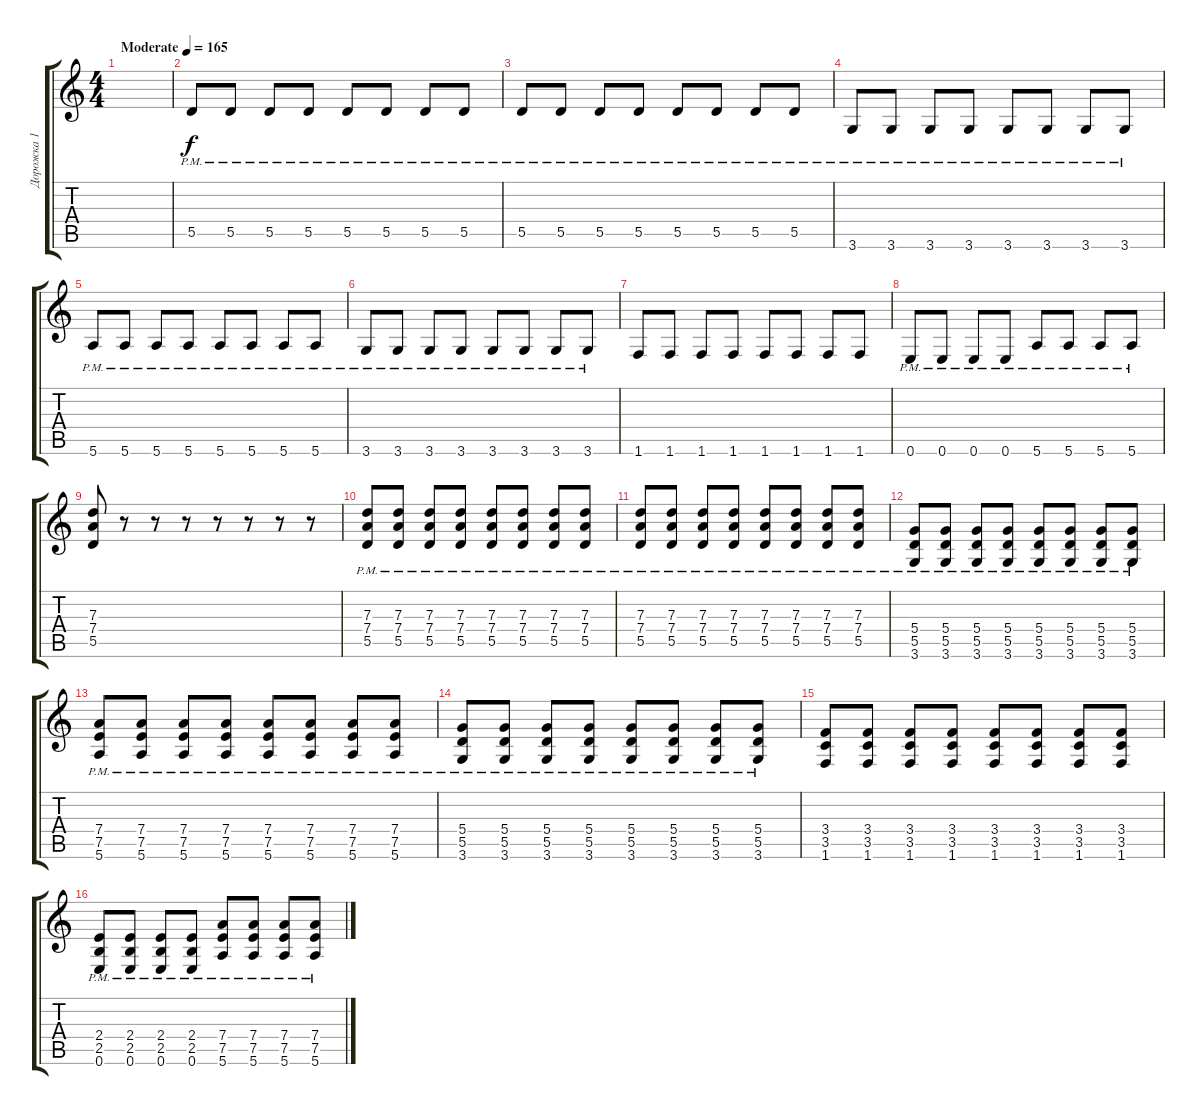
\track ("Дорожка 1" "Дорожка 1") {instrument distortionguitar}
\staff {score tabs}
\tuning (E4 B3 G3 D3 A2 E2) {hide}
\ts (4 4)
\tempo (165 "Moderate")
\clef g2
\ks c
|
5.5{pm}.8 5.5{pm}.8 5.5{pm}.8 5.5{pm}.8 5.5{pm}.8 5.5{pm}.8 5.5{pm}.8 5.5{pm}.8 |
5.5{pm}.8 5.5{pm}.8 5.5{pm}.8 5.5{pm}.8 5.5{pm}.8 5.5{pm}.8 5.5{pm}.8 5.5{pm}.8 |
3.6{pm}.8 3.6{pm}.8 3.6{pm}.8 3.6{pm}.8 3.6{pm}.8 3.6{pm}.8 3.6{pm}.8 3.6{pm}.8 |
5.6{pm}.8 5.6{pm}.8 5.6{pm}.8 5.6{pm}.8 5.6{pm}.8 5.6{pm}.8 5.6{pm}.8 5.6{pm}.8 |
3.6{pm}.8 3.6{pm}.8 3.6{pm}.8 3.6{pm}.8 3.6{pm}.8 3.6{pm}.8 3.6{pm}.8 3.6{pm}.8 |
1.6.8 1.6.8 1.6.8 1.6.8 1.6.8 1.6.8 1.6.8 1.6.8 |
0.6{pm}.8 0.6{pm}.8 0.6{pm}.8 0.6{pm}.8 5.6{pm}.8 5.6{pm}.8 5.6{pm}.8 5.6{pm}.8 |
(7.3 7.4 5.5).8 r.8 r.8 r.8 r.8 r.8 r.8 r.8 |
(7.3 7.4 5.5{pm}).8 (7.3 7.4 5.5{pm}).8 (7.3 7.4 5.5{pm}).8 (7.3 7.4 5.5{pm}).8 (7.3 7.4 5.5{pm}).8 (7.3 7.4 5.5{pm}).8 (7.3 7.4 5.5{pm}).8 (7.3 7.4 5.5{pm}).8 |
(7.3 7.4 5.5{pm}).8 (7.3 7.4 5.5{pm}).8 (7.3 7.4 5.5{pm}).8 (7.3 7.4 5.5{pm}).8 (7.3 7.4 5.5{pm}).8 (7.3 7.4 5.5{pm}).8 (7.3 7.4 5.5{pm}).8 (7.3 7.4 5.5{pm}).8 |
(5.4 5.5 3.6{pm}).8 (5.4 5.5 3.6{pm}).8 (5.4 5.5 3.6{pm}).8 (5.4 5.5 3.6{pm}).8 (5.4 5.5 3.6{pm}).8 (5.4 5.5 3.6{pm}).8 (5.4 5.5 3.6{pm}).8 (5.4 5.5 3.6{pm}).8 |
(7.4 7.5 5.6{pm}).8 (7.4 7.5 5.6{pm}).8 (7.4 7.5 5.6{pm}).8 (7.4 7.5 5.6{pm}).8 (7.4 7.5 5.6{pm}).8 (7.4 7.5 5.6{pm}).8 (7.4 7.5 5.6{pm}).8 (7.4 7.5 5.6{pm}).8 |
(5.4 5.5 3.6{pm}).8 (5.4 5.5 3.6{pm}).8 (5.4 5.5 3.6{pm}).8 (5.4 5.5 3.6{pm}).8 (5.4 5.5 3.6{pm}).8 (5.4 5.5 3.6{pm}).8 (5.4 5.5 3.6{pm}).8 (5.4 5.5 3.6{pm}).8 |
(3.4 3.5 1.6).8 (3.4 3.5 1.6).8 (3.4 3.5 1.6).8 (3.4 3.5 1.6).8 (3.4 3.5 1.6).8 (3.4 3.5 1.6).8 (3.4 3.5 1.6).8 (3.4 3.5 1.6).8 |
(2.4 2.5 0.6{pm}).8 (2.4 2.5 0.6{pm}).8 (2.4 2.5 0.6{pm}).8 (2.4 2.5 0.6{pm}).8 (7.4 7.5 5.6{pm}).8 (7.4 7.5 5.6{pm}).8 (7.4 7.5 5.6{pm}).8 (7.4 7.5 5.6{pm}).8
